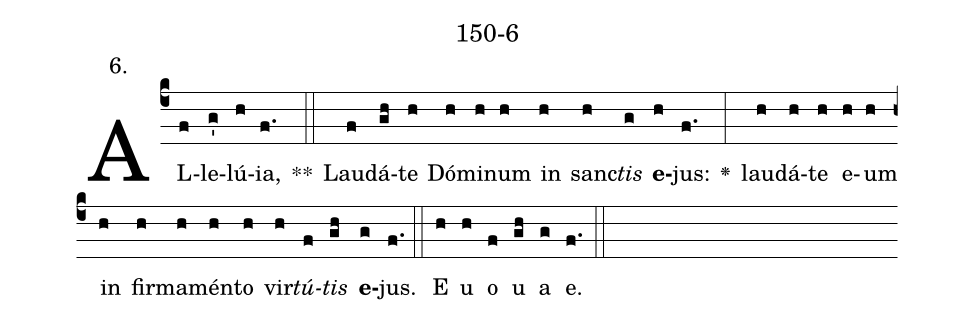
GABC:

name: 150-6;
annotation: 6.;
%%
(c4)AL(f)le(g')lú(h){ia},(f.) **(::) Lau(f)dá(gh)te(h) Dó(h)mi(h)num(h) in(h) sanc(h)<i>tis</i>(g) <b>e</b>(h)jus:(f.) <v>\greheightstar</v>(:) lau(h)dá(h)te(h) e(h)um(h) in(h) fir(h)ma(h)mén(h)to(h) vir(h)<i>tú</i>(f)<i>tis</i>(gh) <b>e</b>(g)jus.(f.) (::) E(h) u(h) o(f) u(gh) a(g) e.(f.) (::)
